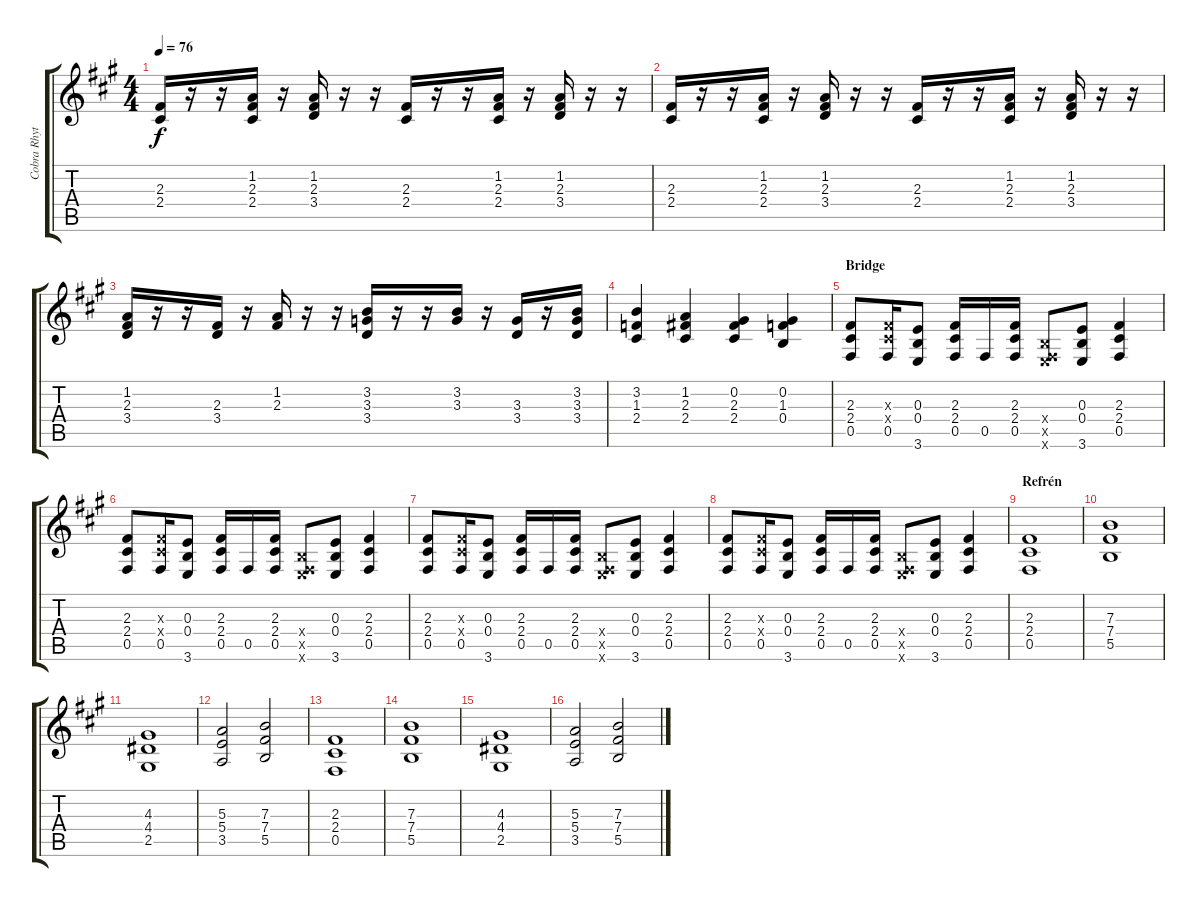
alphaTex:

\track ("Cobra Rhythm" "Cobra Rhyt") {instrument distortionguitar}
\staff {score tabs}
\tuning (Db4 Ab3 E3 B2 Gb2 Db2) {hide}
\ts (4 4)
\tempo 76
\clef g2
\ks a
(2.3 2.4).16{dy f} r.16 r.16 (1.2 2.3 2.4).16 r.16 (1.2 2.3 3.4).16 r.16 r.16 (2.3 2.4).16 r.16 r.16 (1.2 2.3 2.4).16 r.16 (1.2 2.3 3.4).16 r.16 r.16 |
(2.3 2.4).16 r.16 r.16 (1.2 2.3 2.4).16 r.16 (1.2 2.3 3.4).16 r.16 r.16 (2.3 2.4).16 r.16 r.16 (1.2 2.3 2.4).16 r.16 (1.2 2.3 3.4).16 r.16 r.16 |
(1.2 2.3 3.4).16 r.16 r.16 (2.3 3.4).16 r.16 (1.2 2.3).16 r.16 r.16 (3.2 3.3 3.4).16 r.16 r.16 (3.2 3.3).16 r.16 (3.3 3.4).16 r.16 (3.2 3.3 3.4).16 |
(3.2 1.3 2.4).4 (1.2 2.3 2.4).4 (0.2 2.3 2.4).4 (0.2 1.3 0.4).4 |
\section ("" "Bridge")
(2.3 2.4 0.5).8 (2.3{x} 2.4{x} 0.5).16 (0.3 0.4 3.6).8 (2.3 2.4 0.5).16 0.5.16 (2.3 2.4 0.5).16 (0.4{x} 0.5{x} 3.6{x}).8 (0.3 0.4 3.6).8 (2.3 2.4 0.5).4 |
(2.3 2.4 0.5).8 (2.3{x} 2.4{x} 0.5).16 (0.3 0.4 3.6).8 (2.3 2.4 0.5).16 0.5.16 (2.3 2.4 0.5).16 (0.4{x} 0.5{x} 3.6{x}).8 (0.3 0.4 3.6).8 (2.3 2.4 0.5).4 |
(2.3 2.4 0.5).8 (2.3{x} 2.4{x} 0.5).16 (0.3 0.4 3.6).8 (2.3 2.4 0.5).16 0.5.16 (2.3 2.4 0.5).16 (0.4{x} 0.5{x} 3.6{x}).8 (0.3 0.4 3.6).8 (2.3 2.4 0.5).4 |
(2.3 2.4 0.5).8 (2.3{x} 2.4{x} 0.5).16 (0.3 0.4 3.6).8 (2.3 2.4 0.5).16 0.5.16 (2.3 2.4 0.5).16 (0.4{x} 0.5{x} 3.6{x}).8 (0.3 0.4 3.6).8 (2.3 2.4 0.5).4 |
\section ("" "Refrén")
(2.3 2.4 0.5).1 |
(7.3 7.4 5.5).1 |
(4.3 4.4 2.5).1 |
(5.3 5.4 3.5).2 (7.3 7.4 5.5).2 |
(2.3 2.4 0.5).1 |
(7.3 7.4 5.5).1 |
(4.3 4.4 2.5).1 |
(5.3 5.4 3.5).2 (7.3 7.4 5.5).2
